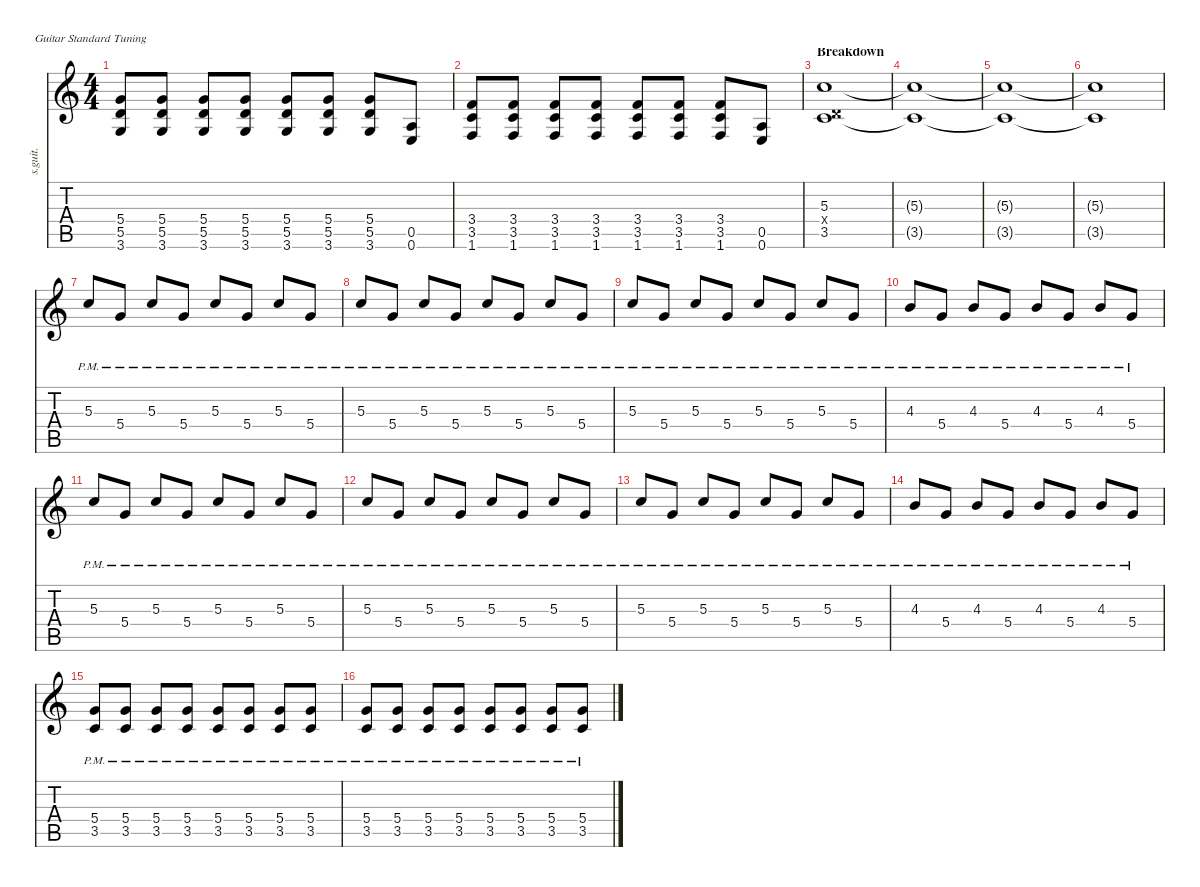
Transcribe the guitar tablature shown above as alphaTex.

\defaultSystemsLayout 4
\hideDynamics
\bracketExtendMode nobrackets
\track ("Tom" "s.guit.") {instrument overdrivenguitar}
\staff {score tabs}
\tuning (E4 B3 G3 D3 A2 E2)
\ts (4 4)
\tempo (149 hide)
\clef g2
\ks c
(5.4 5.5 3.6).8{lyrics (0 "") lyrics (1 "") lyrics (2 "") lyrics (3 "") lyrics (4 "") dy f} (5.4 5.5 3.6).8{lyrics (0 "") lyrics (1 "") lyrics (2 "") lyrics (3 "") lyrics (4 "")} (5.4 5.5 3.6).8{lyrics (0 "") lyrics (1 "") lyrics (2 "") lyrics (3 "") lyrics (4 "")} (5.4 5.5 3.6).8{lyrics (0 "") lyrics (1 "") lyrics (2 "") lyrics (3 "") lyrics (4 "")} (5.4 5.5 3.6).8{lyrics (0 "") lyrics (1 "") lyrics (2 "") lyrics (3 "") lyrics (4 "")} (5.4 5.5 3.6).8{lyrics (0 "") lyrics (1 "") lyrics (2 "") lyrics (3 "") lyrics (4 "")} (5.4 5.5 3.6).8{lyrics (0 "") lyrics (1 "") lyrics (2 "") lyrics (3 "") lyrics (4 "")} (0.5 0.6).8{lyrics (0 "") lyrics (1 "") lyrics (2 "") lyrics (3 "") lyrics (4 "")} |
(3.4 3.5 1.6).8{lyrics (0 "") lyrics (1 "") lyrics (2 "") lyrics (3 "") lyrics (4 "")} (3.4 3.5 1.6).8{lyrics (0 "") lyrics (1 "") lyrics (2 "") lyrics (3 "") lyrics (4 "")} (3.4 3.5 1.6).8{lyrics (0 "") lyrics (1 "") lyrics (2 "") lyrics (3 "") lyrics (4 "")} (3.4 3.5 1.6).8{lyrics (0 "") lyrics (1 "") lyrics (2 "") lyrics (3 "") lyrics (4 "")} (3.4 3.5 1.6).8{lyrics (0 "") lyrics (1 "") lyrics (2 "") lyrics (3 "") lyrics (4 "")} (3.4 3.5 1.6).8{lyrics (0 "") lyrics (1 "") lyrics (2 "") lyrics (3 "") lyrics (4 "")} (3.4 3.5 1.6).8{lyrics (0 "") lyrics (1 "") lyrics (2 "") lyrics (3 "") lyrics (4 "")} (0.5 0.6).8{lyrics (0 "") lyrics (1 "") lyrics (2 "") lyrics (3 "") lyrics (4 "")} |
\section ("" "Breakdown")
(5.3 0.4{x} 3.5).1{lyrics (0 "") lyrics (1 "") lyrics (2 "") lyrics (3 "") lyrics (4 "")} |
(5.3{t} 3.5{t}).1{lyrics (0 "") lyrics (1 "") lyrics (2 "") lyrics (3 "") lyrics (4 "")} |
(5.3{t} 3.5{t}).1{lyrics (0 "") lyrics (1 "") lyrics (2 "") lyrics (3 "") lyrics (4 "")} |
(5.3{t} 3.5{t}).1{lyrics (0 "") lyrics (1 "") lyrics (2 "") lyrics (3 "") lyrics (4 "")} |
5.3{pm}.8{lyrics (0 "") lyrics (1 "") lyrics (2 "") lyrics (3 "") lyrics (4 "")} 5.4{pm}.8{lyrics (0 "") lyrics (1 "") lyrics (2 "") lyrics (3 "") lyrics (4 "")} 5.3{pm}.8{lyrics (0 "") lyrics (1 "") lyrics (2 "") lyrics (3 "") lyrics (4 "")} 5.4{pm}.8{lyrics (0 "") lyrics (1 "") lyrics (2 "") lyrics (3 "") lyrics (4 "")} 5.3{pm}.8{lyrics (0 "") lyrics (1 "") lyrics (2 "") lyrics (3 "") lyrics (4 "")} 5.4{pm}.8{lyrics (0 "") lyrics (1 "") lyrics (2 "") lyrics (3 "") lyrics (4 "")} 5.3{pm}.8{lyrics (0 "") lyrics (1 "") lyrics (2 "") lyrics (3 "") lyrics (4 "")} 5.4{pm}.8{lyrics (0 "") lyrics (1 "") lyrics (2 "") lyrics (3 "") lyrics (4 "")} |
5.3{pm}.8{lyrics (0 "") lyrics (1 "") lyrics (2 "") lyrics (3 "") lyrics (4 "")} 5.4{pm}.8{lyrics (0 "") lyrics (1 "") lyrics (2 "") lyrics (3 "") lyrics (4 "")} 5.3{pm}.8{lyrics (0 "") lyrics (1 "") lyrics (2 "") lyrics (3 "") lyrics (4 "")} 5.4{pm}.8{lyrics (0 "") lyrics (1 "") lyrics (2 "") lyrics (3 "") lyrics (4 "")} 5.3{pm}.8{lyrics (0 "") lyrics (1 "") lyrics (2 "") lyrics (3 "") lyrics (4 "")} 5.4{pm}.8{lyrics (0 "") lyrics (1 "") lyrics (2 "") lyrics (3 "") lyrics (4 "")} 5.3{pm}.8{lyrics (0 "") lyrics (1 "") lyrics (2 "") lyrics (3 "") lyrics (4 "")} 5.4{pm}.8{lyrics (0 "") lyrics (1 "") lyrics (2 "") lyrics (3 "") lyrics (4 "")} |
5.3{pm}.8{lyrics (0 "") lyrics (1 "") lyrics (2 "") lyrics (3 "") lyrics (4 "")} 5.4{pm}.8{lyrics (0 "") lyrics (1 "") lyrics (2 "") lyrics (3 "") lyrics (4 "")} 5.3{pm}.8{lyrics (0 "") lyrics (1 "") lyrics (2 "") lyrics (3 "") lyrics (4 "")} 5.4{pm}.8{lyrics (0 "") lyrics (1 "") lyrics (2 "") lyrics (3 "") lyrics (4 "")} 5.3{pm}.8{lyrics (0 "") lyrics (1 "") lyrics (2 "") lyrics (3 "") lyrics (4 "")} 5.4{pm}.8{lyrics (0 "") lyrics (1 "") lyrics (2 "") lyrics (3 "") lyrics (4 "")} 5.3{pm}.8{lyrics (0 "") lyrics (1 "") lyrics (2 "") lyrics (3 "") lyrics (4 "")} 5.4{pm}.8{lyrics (0 "") lyrics (1 "") lyrics (2 "") lyrics (3 "") lyrics (4 "")} |
4.3{pm}.8{lyrics (0 "") lyrics (1 "") lyrics (2 "") lyrics (3 "") lyrics (4 "")} 5.4{pm}.8{lyrics (0 "") lyrics (1 "") lyrics (2 "") lyrics (3 "") lyrics (4 "")} 4.3{pm}.8{lyrics (0 "") lyrics (1 "") lyrics (2 "") lyrics (3 "") lyrics (4 "")} 5.4{pm}.8{lyrics (0 "") lyrics (1 "") lyrics (2 "") lyrics (3 "") lyrics (4 "")} 4.3{pm}.8{lyrics (0 "") lyrics (1 "") lyrics (2 "") lyrics (3 "") lyrics (4 "")} 5.4{pm}.8{lyrics (0 "") lyrics (1 "") lyrics (2 "") lyrics (3 "") lyrics (4 "")} 4.3{pm}.8{lyrics (0 "") lyrics (1 "") lyrics (2 "") lyrics (3 "") lyrics (4 "")} 5.4{pm}.8{lyrics (0 "") lyrics (1 "") lyrics (2 "") lyrics (3 "") lyrics (4 "")} |
5.3{pm}.8{lyrics (0 "") lyrics (1 "") lyrics (2 "") lyrics (3 "") lyrics (4 "")} 5.4{pm}.8{lyrics (0 "") lyrics (1 "") lyrics (2 "") lyrics (3 "") lyrics (4 "")} 5.3{pm}.8{lyrics (0 "") lyrics (1 "") lyrics (2 "") lyrics (3 "") lyrics (4 "")} 5.4{pm}.8{lyrics (0 "") lyrics (1 "") lyrics (2 "") lyrics (3 "") lyrics (4 "")} 5.3{pm}.8{lyrics (0 "") lyrics (1 "") lyrics (2 "") lyrics (3 "") lyrics (4 "")} 5.4{pm}.8{lyrics (0 "") lyrics (1 "") lyrics (2 "") lyrics (3 "") lyrics (4 "")} 5.3{pm}.8{lyrics (0 "") lyrics (1 "") lyrics (2 "") lyrics (3 "") lyrics (4 "")} 5.4{pm}.8{lyrics (0 "") lyrics (1 "") lyrics (2 "") lyrics (3 "") lyrics (4 "")} |
5.3{pm}.8{lyrics (0 "") lyrics (1 "") lyrics (2 "") lyrics (3 "") lyrics (4 "")} 5.4{pm}.8{lyrics (0 "") lyrics (1 "") lyrics (2 "") lyrics (3 "") lyrics (4 "")} 5.3{pm}.8{lyrics (0 "") lyrics (1 "") lyrics (2 "") lyrics (3 "") lyrics (4 "")} 5.4{pm}.8{lyrics (0 "") lyrics (1 "") lyrics (2 "") lyrics (3 "") lyrics (4 "")} 5.3{pm}.8{lyrics (0 "") lyrics (1 "") lyrics (2 "") lyrics (3 "") lyrics (4 "")} 5.4{pm}.8{lyrics (0 "") lyrics (1 "") lyrics (2 "") lyrics (3 "") lyrics (4 "")} 5.3{pm}.8{lyrics (0 "") lyrics (1 "") lyrics (2 "") lyrics (3 "") lyrics (4 "")} 5.4{pm}.8{lyrics (0 "") lyrics (1 "") lyrics (2 "") lyrics (3 "") lyrics (4 "")} |
5.3{pm}.8{lyrics (0 "") lyrics (1 "") lyrics (2 "") lyrics (3 "") lyrics (4 "")} 5.4{pm}.8{lyrics (0 "") lyrics (1 "") lyrics (2 "") lyrics (3 "") lyrics (4 "")} 5.3{pm}.8{lyrics (0 "") lyrics (1 "") lyrics (2 "") lyrics (3 "") lyrics (4 "")} 5.4{pm}.8{lyrics (0 "") lyrics (1 "") lyrics (2 "") lyrics (3 "") lyrics (4 "")} 5.3{pm}.8{lyrics (0 "") lyrics (1 "") lyrics (2 "") lyrics (3 "") lyrics (4 "")} 5.4{pm}.8{lyrics (0 "") lyrics (1 "") lyrics (2 "") lyrics (3 "") lyrics (4 "")} 5.3{pm}.8{lyrics (0 "") lyrics (1 "") lyrics (2 "") lyrics (3 "") lyrics (4 "")} 5.4{pm}.8{lyrics (0 "") lyrics (1 "") lyrics (2 "") lyrics (3 "") lyrics (4 "")} |
4.3{pm}.8{lyrics (0 "") lyrics (1 "") lyrics (2 "") lyrics (3 "") lyrics (4 "")} 5.4{pm}.8{lyrics (0 "") lyrics (1 "") lyrics (2 "") lyrics (3 "") lyrics (4 "")} 4.3{pm}.8{lyrics (0 "") lyrics (1 "") lyrics (2 "") lyrics (3 "") lyrics (4 "")} 5.4{pm}.8{lyrics (0 "") lyrics (1 "") lyrics (2 "") lyrics (3 "") lyrics (4 "")} 4.3{pm}.8{lyrics (0 "") lyrics (1 "") lyrics (2 "") lyrics (3 "") lyrics (4 "")} 5.4{pm}.8{lyrics (0 "") lyrics (1 "") lyrics (2 "") lyrics (3 "") lyrics (4 "")} 4.3{pm}.8{lyrics (0 "") lyrics (1 "") lyrics (2 "") lyrics (3 "") lyrics (4 "")} 5.4{pm}.8{lyrics (0 "") lyrics (1 "") lyrics (2 "") lyrics (3 "") lyrics (4 "")} |
(5.4{pm} 3.5{pm}).8{lyrics (0 "") lyrics (1 "") lyrics (2 "") lyrics (3 "") lyrics (4 "")} (5.4{pm} 3.5{pm}).8{lyrics (0 "") lyrics (1 "") lyrics (2 "") lyrics (3 "") lyrics (4 "")} (5.4{pm} 3.5{pm}).8{lyrics (0 "") lyrics (1 "") lyrics (2 "") lyrics (3 "") lyrics (4 "")} (5.4{pm} 3.5{pm}).8{lyrics (0 "") lyrics (1 "") lyrics (2 "") lyrics (3 "") lyrics (4 "")} (5.4{pm} 3.5{pm}).8{lyrics (0 "") lyrics (1 "") lyrics (2 "") lyrics (3 "") lyrics (4 "")} (5.4{pm} 3.5{pm}).8{lyrics (0 "") lyrics (1 "") lyrics (2 "") lyrics (3 "") lyrics (4 "")} (5.4{pm} 3.5{pm}).8{lyrics (0 "") lyrics (1 "") lyrics (2 "") lyrics (3 "") lyrics (4 "")} (5.4{pm} 3.5{pm}).8{lyrics (0 "") lyrics (1 "") lyrics (2 "") lyrics (3 "") lyrics (4 "")} |
(5.4{pm} 3.5{pm}).8{lyrics (0 "") lyrics (1 "") lyrics (2 "") lyrics (3 "") lyrics (4 "")} (5.4{pm} 3.5{pm}).8{lyrics (0 "") lyrics (1 "") lyrics (2 "") lyrics (3 "") lyrics (4 "")} (5.4{pm} 3.5{pm}).8{lyrics (0 "") lyrics (1 "") lyrics (2 "") lyrics (3 "") lyrics (4 "")} (5.4{pm} 3.5{pm}).8{lyrics (0 "") lyrics (1 "") lyrics (2 "") lyrics (3 "") lyrics (4 "")} (5.4{pm} 3.5{pm}).8{lyrics (0 "") lyrics (1 "") lyrics (2 "") lyrics (3 "") lyrics (4 "")} (5.4{pm} 3.5{pm}).8{lyrics (0 "") lyrics (1 "") lyrics (2 "") lyrics (3 "") lyrics (4 "")} (5.4{pm} 3.5{pm}).8{lyrics (0 "") lyrics (1 "") lyrics (2 "") lyrics (3 "") lyrics (4 "")} (5.4{pm} 3.5{pm}).8{lyrics (0 "") lyrics (1 "") lyrics (2 "") lyrics (3 "") lyrics (4 "")}
